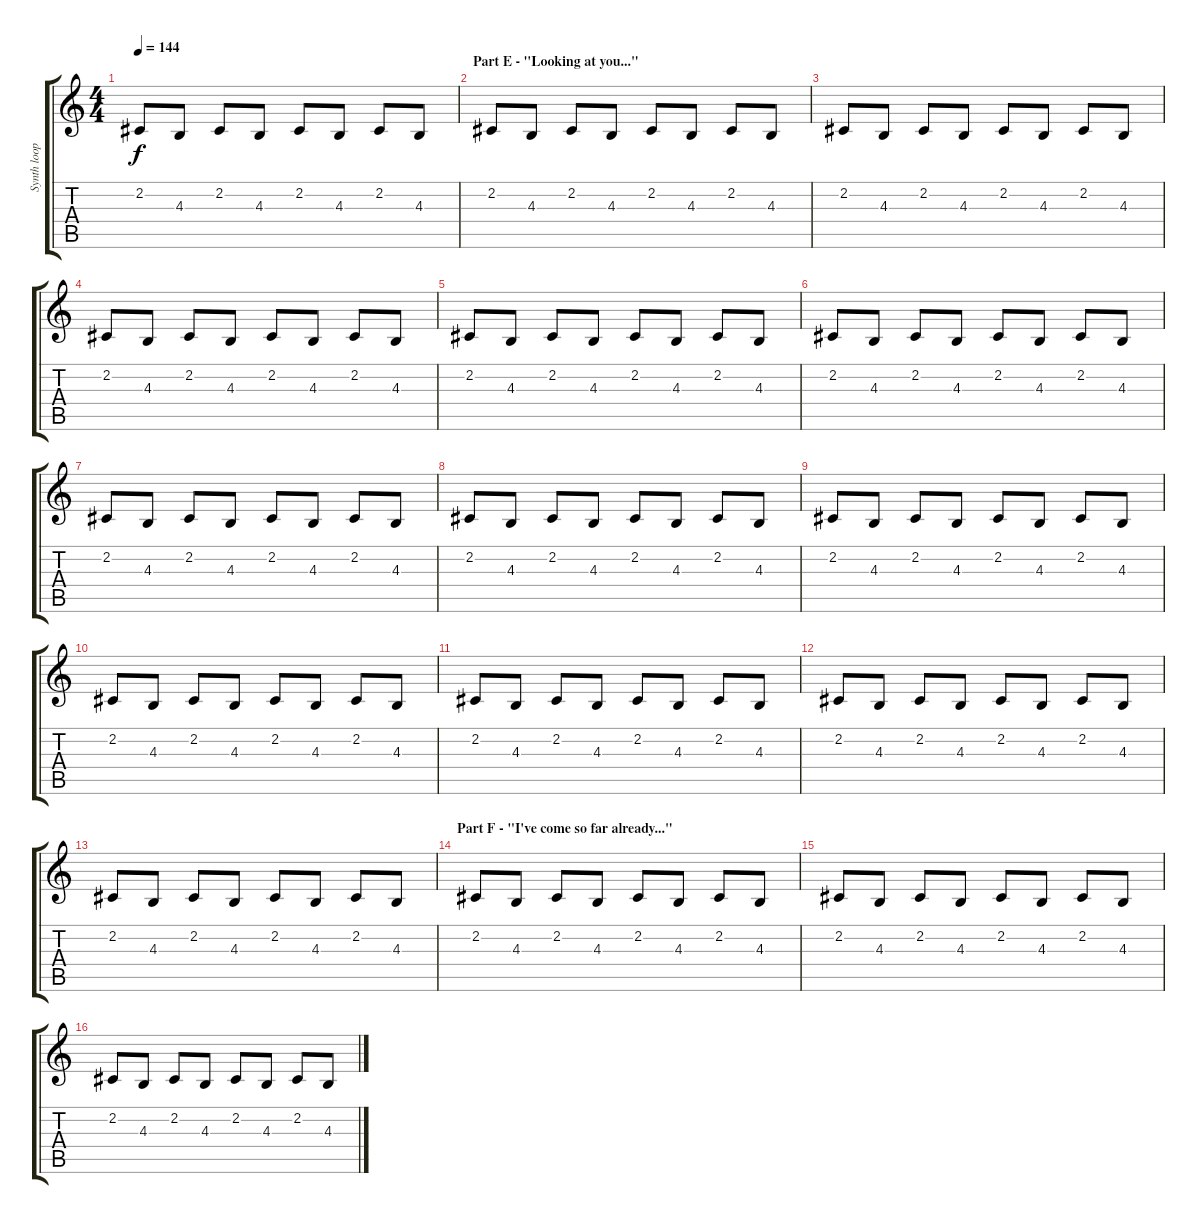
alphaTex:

\track ("Synth loop 1" "Synth loop") {instrument rockorgan}
\staff {score tabs}
\tuning (E4 B3 G3 D3 A2 E2) {hide}
\ts (4 4)
\tempo 144
\clef g2
\ks c
2.2.8{dy f} 4.3.8 2.2.8 4.3.8 2.2.8 4.3.8 2.2.8 4.3.8 |
\section ("" "Part E - \"Looking at you...\"")
2.2.8 4.3.8 2.2.8 4.3.8 2.2.8 4.3.8 2.2.8 4.3.8 |
2.2.8 4.3.8 2.2.8 4.3.8 2.2.8 4.3.8 2.2.8 4.3.8 |
2.2.8 4.3.8 2.2.8 4.3.8 2.2.8 4.3.8 2.2.8 4.3.8 |
2.2.8 4.3.8 2.2.8 4.3.8 2.2.8 4.3.8 2.2.8 4.3.8 |
2.2.8 4.3.8 2.2.8 4.3.8 2.2.8 4.3.8 2.2.8 4.3.8 |
2.2.8 4.3.8 2.2.8 4.3.8 2.2.8 4.3.8 2.2.8 4.3.8 |
2.2.8 4.3.8 2.2.8 4.3.8 2.2.8 4.3.8 2.2.8 4.3.8 |
2.2.8 4.3.8 2.2.8 4.3.8 2.2.8 4.3.8 2.2.8 4.3.8 |
2.2.8 4.3.8 2.2.8 4.3.8 2.2.8 4.3.8 2.2.8 4.3.8 |
2.2.8 4.3.8 2.2.8 4.3.8 2.2.8 4.3.8 2.2.8 4.3.8 |
2.2.8 4.3.8 2.2.8 4.3.8 2.2.8 4.3.8 2.2.8 4.3.8 |
2.2.8 4.3.8 2.2.8 4.3.8 2.2.8 4.3.8 2.2.8 4.3.8 |
\section ("" "Part F - \"I've come so far already...\"")
2.2.8 4.3.8 2.2.8 4.3.8 2.2.8 4.3.8 2.2.8 4.3.8 |
2.2.8 4.3.8 2.2.8 4.3.8 2.2.8 4.3.8 2.2.8 4.3.8 |
2.2.8 4.3.8 2.2.8 4.3.8 2.2.8 4.3.8 2.2.8 4.3.8
